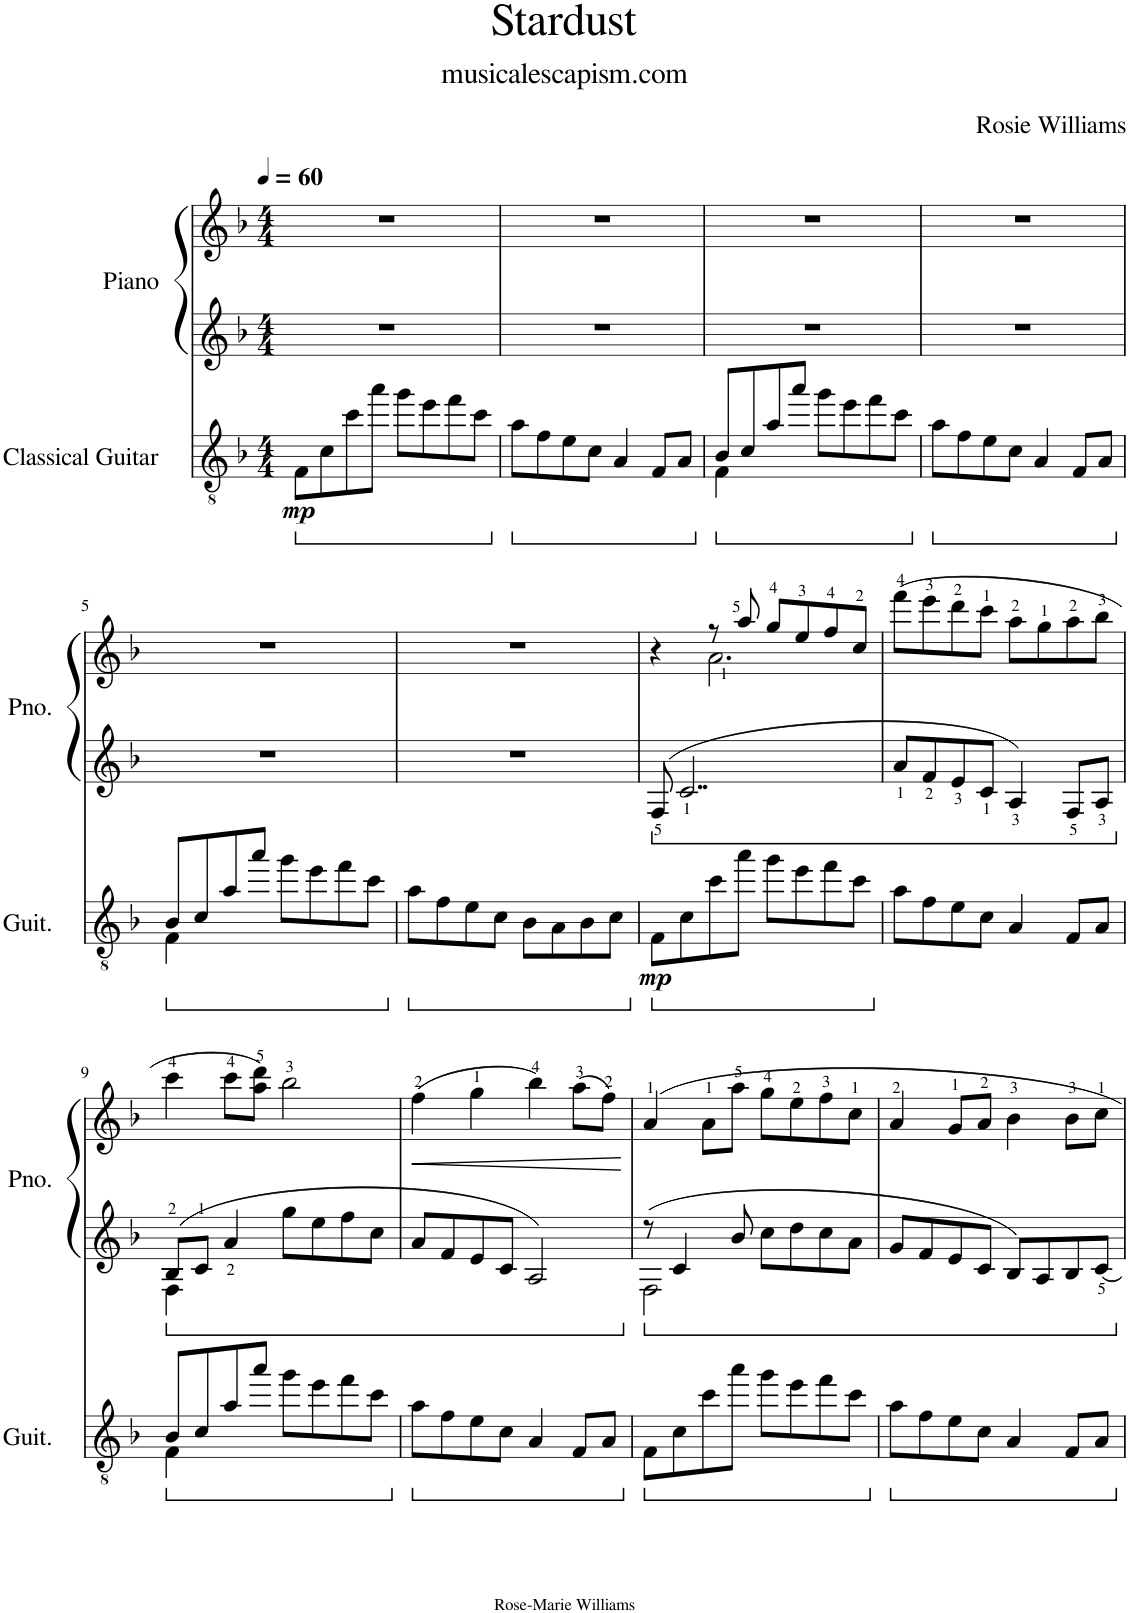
**kern	**dynam	**kern	**kern	**dynam
*part2	*part2	*part1	*part1	*part1
*staff3	*staff3	*staff2	*staff1	*staff1/2
*I"Classical Guitar	*	*I"Piano	*	*
*I'Guit.	*	*I'Pno.	*	*
*clefGv2	*	*clefG2	*clefG2	*
*k[b-]	*	*k[b-]	*k[b-]	*
*M4/4	*	*M4/4	*M4/4	*
*MM60	*	*MM60	*MM60	*
*ped	*	*	*	*
=1	=1	=1	=1	=1
!	!LO:DY:b	!	!	!
8F\L	mp	1r	1r	.
8c\	.	.	.	.
8cc\	.	.	.	.
8aa\J	.	.	.	.
8gg\L	.	.	.	.
8ee\	.	.	.	.
8ff\	.	.	.	.
8cc\J	.	.	.	.
=2	=2	=2	=2	=2
*Xped	*	*	*	*
*ped	*	*	*	*
8a\L	.	1r	1r	.
8f\	.	.	.	.
8e\	.	.	.	.
8c\J	.	.	.	.
4A/	.	.	.	.
8F/L	.	.	.	.
8A/J	.	.	.	.
=3	=3	=3	=3	=3
*Xped	*	*	*	*
*ped	*	*	*	*
*^	*	*	*	*
8B-/L	4F\	.	1r	1r	.
8c/	.	.	.	.	.
8a/	2.ryy	.	.	.	.
8aa/J	.	.	.	.	.
8gg\L	.	.	.	.	.
8ee\	.	.	.	.	.
8ff\	.	.	.	.	.
8cc\J	.	.	.	.	.
*v	*v	*	*	*	*
=4	=4	=4	=4	=4
*Xped	*	*	*	*
*ped	*	*	*	*
8a\L	.	1r	1r	.
8f\	.	.	.	.
8e\	.	.	.	.
8c\J	.	.	.	.
4A/	.	.	.	.
8F/L	.	.	.	.
8A/J	.	.	.	.
!!LO:LB:g=z
=5	=5	=5	=5	=5
*Xped	*	*	*	*
*ped	*	*	*	*
*^	*	*	*	*
8B-/L	4F\	.	1r	1r	.
8c/	.	.	.	.	.
8a/	2.ryy	.	.	.	.
8aa/J	.	.	.	.	.
8gg\L	.	.	.	.	.
8ee\	.	.	.	.	.
8ff\	.	.	.	.	.
8cc\J	.	.	.	.	.
*v	*v	*	*	*	*
=6	=6	=6	=6	=6
*Xped	*	*	*	*
*ped	*	*	*	*
8a\L	.	1r	1r	.
8f\	.	.	.	.
8e\	.	.	.	.
8c\J	.	.	.	.
8B-\L	.	.	.	.
8A\	.	.	.	.
8B-\	.	.	.	.
8c\J	.	.	.	.
=7	=7	=7	=7	=7
*Xped	*	*	*	*
*ped	*	*	*	*
*	*	*	*^	*
!	!LO:DY:b	!	!	!	!
8F\L	mp	8F/	4r	4ryy	.
8c\	.	2..c/	.	.	.
8cc\	.	.	8r	2.a\	.
8aa\J	.	.	8aa/	.	.
8gg\L	.	.	8gg/L	.	.
8ee\	.	.	8ee/	.	.
8ff\	.	.	8ff/	.	.
8cc\J	.	.	8cc/J	.	.
*	*	*	*v	*v	*
=8	=8	=8	=8	=8
*Xped	*	*	*	*
8a\L	.	8a/L	(>8fff\L	.
8f\	.	8f/	8eee\	.
8e\	.	8e/	8ddd\	.
8c\J	.	8c/J	8ccc\J	.
4A/	.	4A/	8aa\L	.
.	.	.	8gg\	.
8F/L	.	8F/L	8aa\	.
8A/J	.	8A/J	8bb-\J	.
!!LO:LB:g=z
=9	=9	=9	=9	=9
*ped	*	*	*	*
*^	*	*^	*	*
8B-/L	4F\	.	8B-/L	4F\	4ccc\	.
8c/	.	.	8c/J	.	.	.
8a/	2.ryy	.	4a/	2.ryy	8ccc\L	.
8aa/J	.	.	.	.	8aa\ 8ddd\J)	.
8gg\L	.	.	8gg\L	.	2bb-\	.
8ee\	.	.	8ee\	.	.	.
8ff\	.	.	8ff\	.	.	.
8cc\J	.	.	8cc\J	.	.	.
*v	*v	*	*	*	*	*
*	*	*v	*v	*	*
=10	=10	=10	=10	=10
*Xped	*	*	*	*
*ped	*	*	*	*
!	!	!	!	!LO:HP:b
8a\L	.	8a/L	(>4ff\	<
8f\	.	8f/	.	.
8e\	.	8e/	4gg\	.
8c\J	.	8c/J	.	.
4A/	.	2A/	4bb-\)	.
8F/L	.	.	(>8aa\L	.
8A/J	.	.	8ff\J)	.
.	.	.	.	[
=11	=11	=11	=11	=11
*Xped	*	*	*	*
*ped	*	*	*	*
*	*	*^	*	*
8F\L	.	8r	2F\	4a/	.
8c\	.	4c/	.	.	.
8cc\	.	.	.	8a\L	.
8aa\J	.	8b-/	.	8aa\J	.
8gg\L	.	8cc\L	2ryy	8gg\L	.
8ee\	.	8dd\	.	8ee\	.
8ff\	.	8cc\	.	8ff\	.
8cc\J	.	8a\J	.	8cc\J	.
*	*	*v	*v	*	*
=12	=12	=12	=12	=12
*Xped	*	*	*	*
*ped	*	*	*	*
8a\L	.	8g/L	4a/	.
8f\	.	8f/	.	.
8e\	.	8e/	8g/L	.
8c\J	.	8c/J	8a/J	.
4A/	.	8B-/L	4b-\	.
.	.	8A/	.	.
8F/L	.	8B-/	8b-\L	.
8A/J	.	[8c/J	8cc\J	.
*Xped	*	*	*	*
=	=	=	=	=
*-	*-	*-	*-	*-
